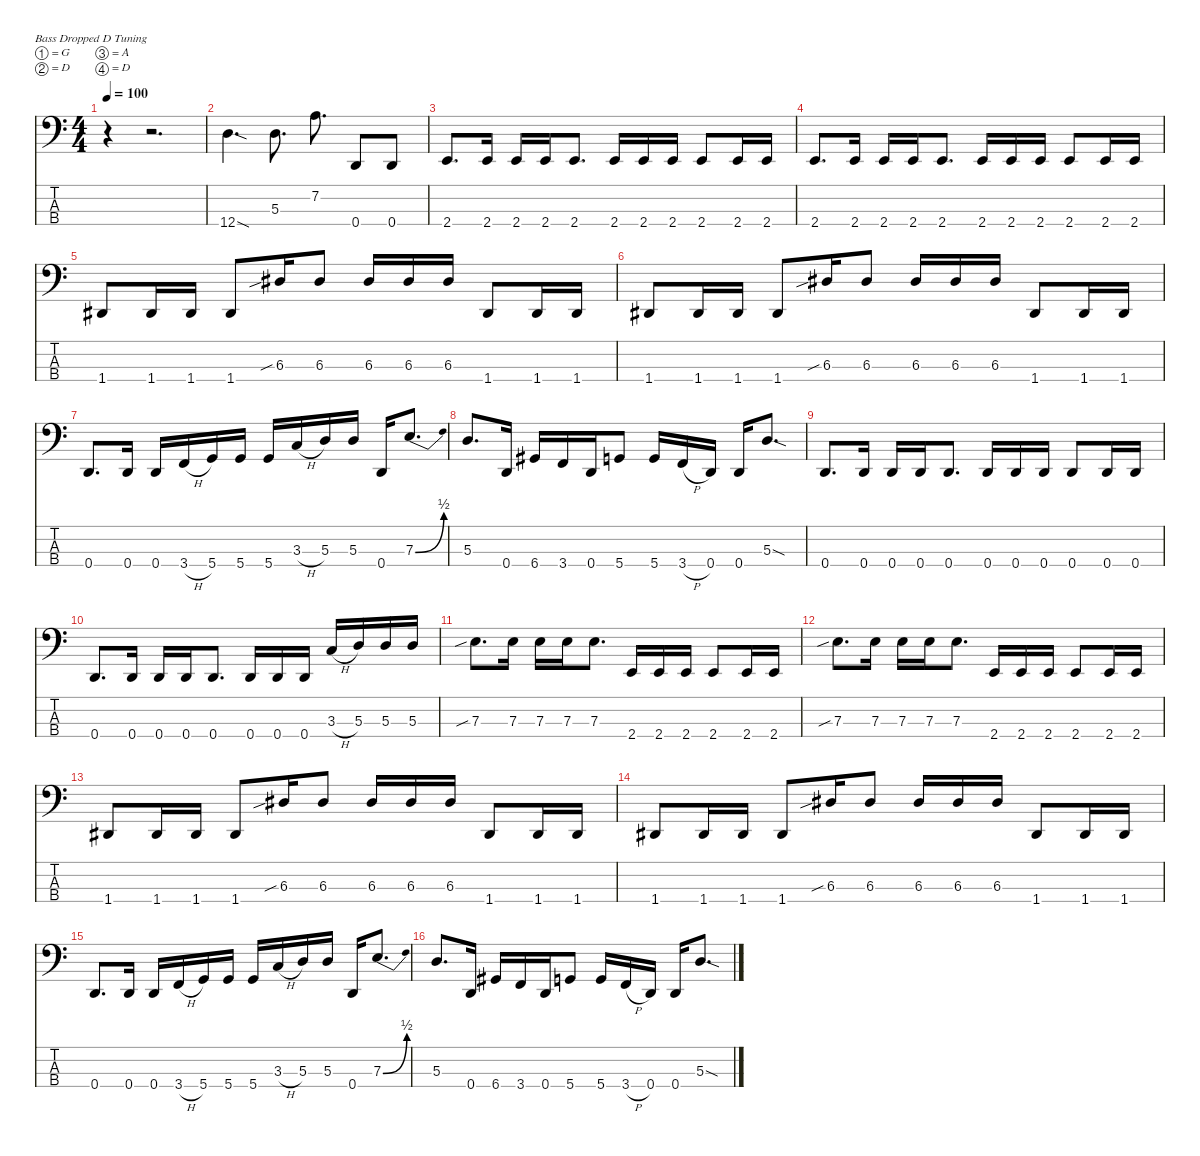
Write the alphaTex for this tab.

\defaultSystemsLayout 4
\hideDynamics
\bracketExtendMode nobrackets
\singleTrackTrackNamePolicy hidden
\multiTrackTrackNamePolicy hidden
\firstSystemTrackNameMode fullname
\firstSystemTrackNameOrientation horizontal
\otherSystemsTrackNameOrientation horizontal
\track ("Bass Guitar" "el.bs.") {instrument electricbassfinger}
\staff {score tabs}
\tuning (G2 D2 A1 D1)
\ts (4 4)
\beaming (8 2 2 2 2)
\tempo 100
\clef f4
\ks c
r.4{dy f instrument electricbassfinger beam Down} r.2{d beam Down} |
12.4{sod}.4{d beam Down} 5.3.8{d beam Down} 7.2.8{d beam Down} 0.4.8{beam Up} 0.4.8{beam Up} |
2.4.8{d beam Up} 2.4.16{beam Up} 2.4.16{beam Up} 2.4.16{beam Up} 2.4.8{d beam Up} 2.4.16{beam Up} 2.4.16{beam Up} 2.4.16{beam Up} 2.4.8{beam Up} 2.4.16{beam Up} 2.4.16{beam Up} |
2.4.8{d beam Up} 2.4.16{beam Up} 2.4.16{beam Up} 2.4.16{beam Up} 2.4.8{d beam Up} 2.4.16{beam Up} 2.4.16{beam Up} 2.4.16{beam Up} 2.4.8{beam Up} 2.4.16{beam Up} 2.4.16{beam Up} |
1.4{acc #}.8{beam Up} 1.4{acc #}.16{beam Up} 1.4{acc #}.16{beam Up} 1.4{acc #}.8{beam Up} 6.3{sib acc #}.16{beam Up} 6.3{acc #}.8{beam Up} 6.3{acc #}.16{beam Up} 6.3{acc #}.16{beam Up} 6.3{acc #}.16{beam Up} 1.4{acc #}.8{beam Up} 1.4{acc #}.16{beam Up} 1.4{acc #}.16{beam Up} |
1.4{acc #}.8{beam Up} 1.4{acc #}.16{beam Up} 1.4{acc #}.16{beam Up} 1.4{acc #}.8{beam Up} 6.3{sib acc #}.16{beam Up} 6.3{acc #}.8{beam Up} 6.3{acc #}.16{beam Up} 6.3{acc #}.16{beam Up} 6.3{acc #}.16{beam Up} 1.4{acc #}.8{beam Up} 1.4{acc #}.16{beam Up} 1.4{acc #}.16{beam Up} |
0.4.8{d beam Up} 0.4.16{beam Up} 0.4.16{beam Up} 3.4{h}.16{beam Up} 5.4.16{beam Up} 5.4.16{beam Up} 5.4.16{beam Up} 3.3{h}.16{beam Up} 5.3.16{beam Up} 5.3.16{beam Up} 0.4.16{beam Up} 7.3{be (bend 0 0 15 2)}.8{d beam Up} |
5.3.8{d beam Up} 0.4.16{beam Up} 6.4{acc #}.16{beam Up} 3.4.16{beam Up} 0.4.16{beam Up} 5.4.8{beam Up} 5.4.16{beam Up} 3.4{h}.16{beam Up} 0.4.16{beam Up} 0.4.16{beam Up} 5.3{sod}.8{d beam Up} |
0.4.8{d beam Up} 0.4.16{beam Up} 0.4.16{beam Up} 0.4.16{beam Up} 0.4.8{d beam Up} 0.4.16{beam Up} 0.4.16{beam Up} 0.4.16{beam Up} 0.4.8{beam Up} 0.4.16{beam Up} 0.4.16{beam Up} |
0.4.8{d beam Up} 0.4.16{beam Up} 0.4.16{beam Up} 0.4.16{beam Up} 0.4.8{d beam Up} 0.4.16{beam Up} 0.4.16{beam Up} 0.4.16{beam Up} 3.3{h}.16{beam Up} 5.3.16{beam Up} 5.3.16{beam Up} 5.3.16{beam Up} |
7.3{sib}.8{d beam Down} 7.3.16{beam Down} 7.3.16{beam Down} 7.3.16{beam Down} 7.3.8{d beam Down} 2.4.16{beam Up} 2.4.16{beam Up} 2.4.16{beam Up} 2.4.8{beam Up} 2.4.16{beam Up} 2.4.16{beam Up} |
7.3{sib}.8{d beam Down} 7.3.16{beam Down} 7.3.16{beam Down} 7.3.16{beam Down} 7.3.8{d beam Down} 2.4.16{beam Up} 2.4.16{beam Up} 2.4.16{beam Up} 2.4.8{beam Up} 2.4.16{beam Up} 2.4.16{beam Up} |
1.4{acc #}.8{beam Up} 1.4{acc #}.16{beam Up} 1.4{acc #}.16{beam Up} 1.4{acc #}.8{beam Up} 6.3{sib acc #}.16{beam Up} 6.3{acc #}.8{beam Up} 6.3{acc #}.16{beam Up} 6.3{acc #}.16{beam Up} 6.3{acc #}.16{beam Up} 1.4{acc #}.8{beam Up} 1.4{acc #}.16{beam Up} 1.4{acc #}.16{beam Up} |
1.4{acc #}.8{beam Up} 1.4{acc #}.16{beam Up} 1.4{acc #}.16{beam Up} 1.4{acc #}.8{beam Up} 6.3{sib acc #}.16{beam Up} 6.3{acc #}.8{beam Up} 6.3{acc #}.16{beam Up} 6.3{acc #}.16{beam Up} 6.3{acc #}.16{beam Up} 1.4{acc #}.8{beam Up} 1.4{acc #}.16{beam Up} 1.4{acc #}.16{beam Up} |
0.4.8{d beam Up} 0.4.16{beam Up} 0.4.16{beam Up} 3.4{h}.16{beam Up} 5.4.16{beam Up} 5.4.16{beam Up} 5.4.16{beam Up} 3.3{h}.16{beam Up} 5.3.16{beam Up} 5.3.16{beam Up} 0.4.16{beam Up} 7.3{be (bend 0 0 15 2)}.8{d beam Up} |
5.3.8{d beam Up} 0.4.16{beam Up} 6.4{acc #}.16{beam Up} 3.4.16{beam Up} 0.4.16{beam Up} 5.4.8{beam Up} 5.4.16{beam Up} 3.4{h}.16{beam Up} 0.4.16{beam Up} 0.4.16{beam Up} 5.3{sod}.8{d beam Up}
